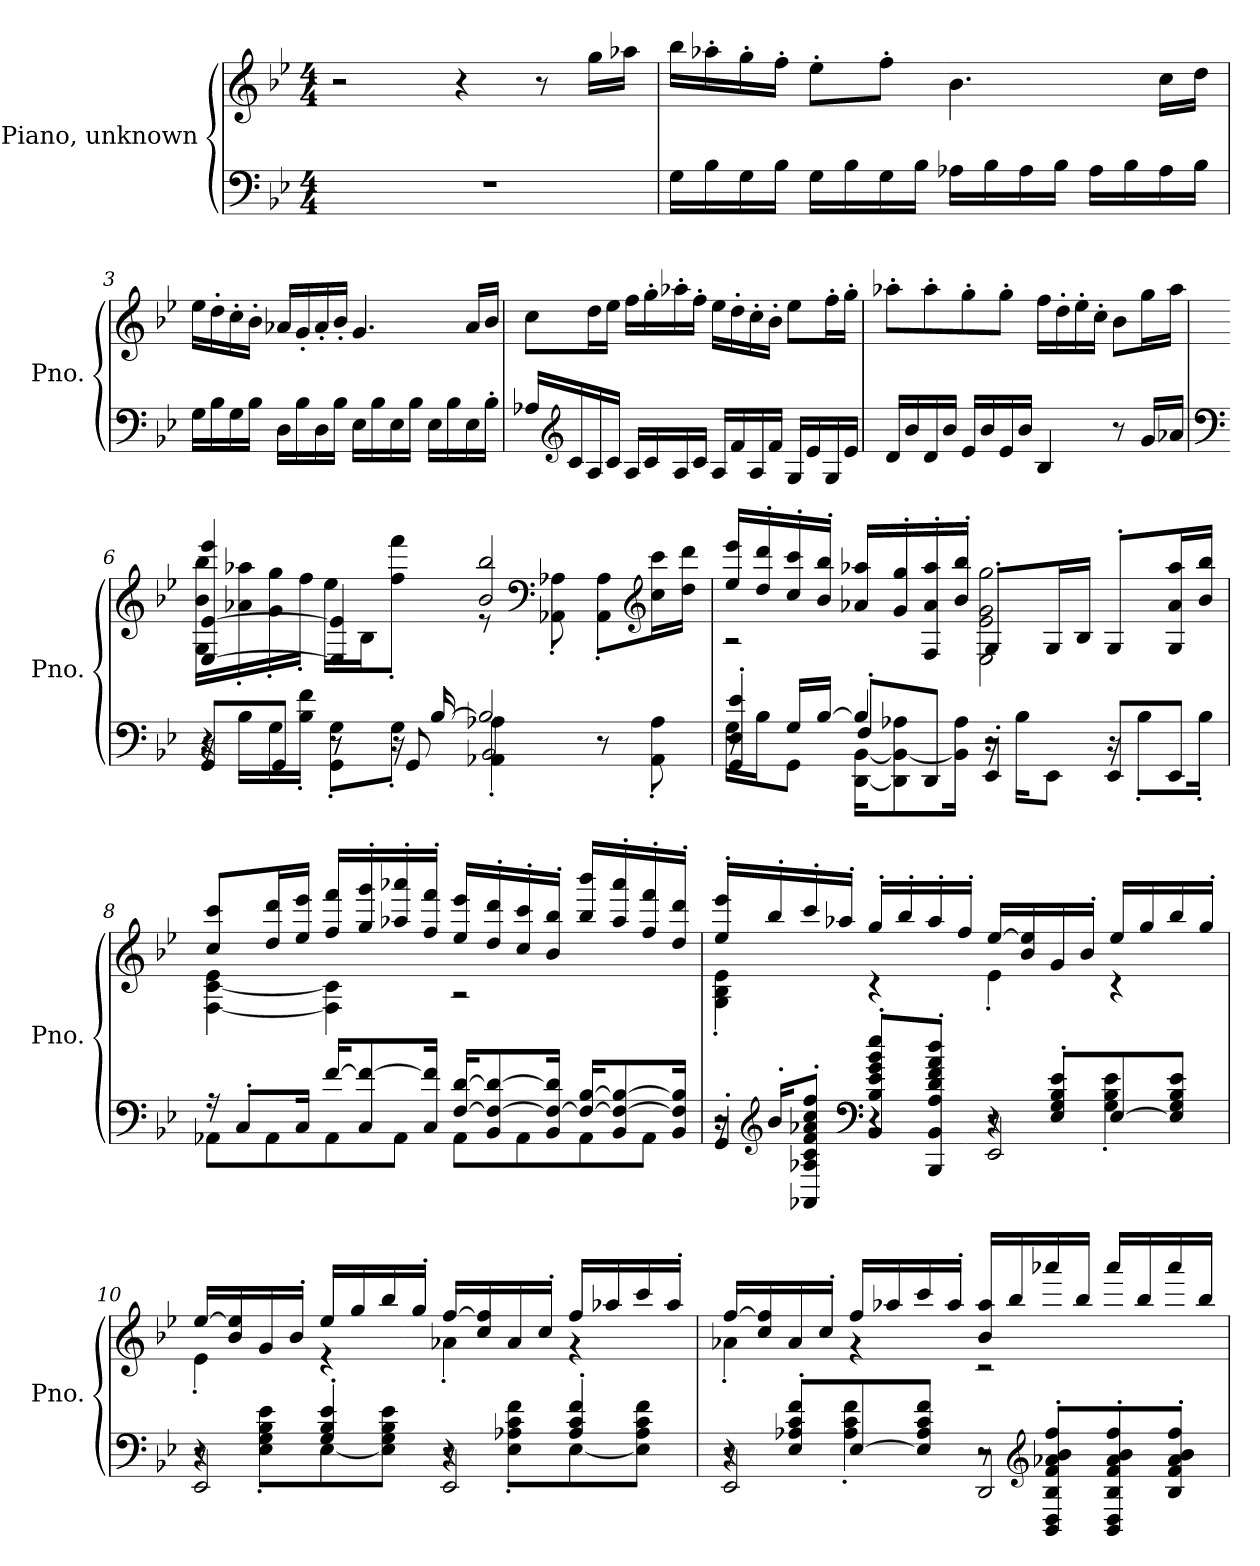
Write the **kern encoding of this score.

**kern	**kern
*part1	*part1
*staff2	*staff1
*I"Piano, unknown	*
*I'Pno.	*
*clefF4	*clefG2
*k[b-e-]	*k[b-e-]
*M4/4	*M4/4
*MM120	*MM120
=1	=1
1r	2r
.	4r
.	8r
.	16gg\LL
.	16aa-X\JJ
=2	=2
16G\LL	16bb-\LL
16B-\	16aa-X'\
16G\	16gg'\
16B-\JJ	16ff'\JJ
16G\LL	8ee-'\L
16B-\	.
16G\	8ff'\J
16B-\JJ	.
16A-X\LL	4.b-\
16B-\	.
16A-\	.
16B-\JJ	.
16A-\LL	.
16B-\	.
16A-\	16cc\LL
16B-\JJ	16dd\JJ
=3	=3
16G\LL	16ee-\LL
16B-\	16dd'\
16G\	16cc'\
16B-\JJ	16b-'\JJ
16D\LL	16a-X/LL
16B-\	16g'/
16D\	16a-'/
16B-\JJ	16b-'/JJ
16E-\LL	4.g/
16B-\	.
16E-\	.
16B-\JJ	.
16E-\LL	.
16B-\	.
16E-\	16a-/LL
16B-'\JJ	16b-/JJ
!!LO:LB:g=z
=4	=4
16A-X/LL	8cc\L
*clefG2	*
16c/	.
16A-/	16dd\L
16c/JJ	16ee-\JJ
16A-/LL	16ff\LL
16c/	16gg'\
16A-/	16aa-X'\
16c/JJ	16ff'\JJ
16A-/LL	16ee-\LL
16f/	16dd'\
16A-/	16cc'\
16f/JJ	16b-'\JJ
16G/LL	8ee-\L
16e-/	.
16G/	16ff'\L
16e-/JJ	16gg'\JJ
=5	=5
16d/LL	8aa-X'\L
16b-/	.
16d/	8aa-'\
16b-/JJ	.
16e-/LL	8gg'\
16b-/	.
16e-/	8gg'\J
16b-/JJ	.
4B-/	16ff\LL
.	16dd'\
.	16ee-'\
.	16cc'\JJ
8r	8b-\L
16g/LL	16gg\L
16a-X/JJ	16aa-\JJ
!!LO:LB:g=z
=6	=6
*clefF4	*
*^	*^
*	*^	*	*
4r	16r	8GG/L	[4E-/ [4e-/ 4eee-/	16G\ 16b-\ 16bb-\LL
.	16B-\LL	.	.	16a-X\' 16aa-X\'
.	16G\	8GG/J	.	16g\' 16gg\'
.	16B-\' 16f\'JJ	.	.	16ff'\JJ
8r	8GG\' 8G\'L	8r	4E-/] 4e-/]	16ee-\LL
.	.	.	.	16B-\J
16r	8G'\J	8GG/	.	8ff\' 8fff\'J
[16B-/	.	.	.	.
2B-/]	4AA-X\' 4A-X\'	2BB-/	2b-/ 2bb-/	8r
*	*	*	*clefF4	*
.	.	.	.	8AA-X\' 8A-X\'
.	8r	.	.	8AA-\' 8A-\'L
*	*	*	*clefG2	*
.	8AA-\' 8A-\'	.	.	16cc\ 16ccc\L
.	.	.	.	16dd\ 16ddd\JJ
=7	=7	=7	=7	=7
8r	16G\LL	4GG/' 4E-/' 4e-/'	16ee-/ 16eee-/LL	2r
.	16B-\J	.	16dd/' 16ddd/'	.
16G/LL	8GG\J	.	16cc/' 16ccc/'	.
[16B-/JJ	.	.	16b-/' 16bb-/'JJ	.
4B-/]	[16DD\ [16BB-\KL	8F'/L	16a-X/ 16aa-X/LL	.
.	8DD\] 8BB-\_ 8A-X\	.	16g/' 16gg/'	.
.	.	8DD/J	16F/' 16a-/' 16aa-/'	.
.	16BB-\] 16A-\Jk	.	16b-/' 16bb-/'JJ	.
2r	16r	4EE-'/	8G'/L	2E-\ 2e-\ 2g\ 2gg\
.	16B-\KL	.	.	.
.	8EE-\J	.	16G/L	.
.	.	.	16B-/JJ	.
.	16r	8EE-/L	8G'/L	.
.	8B-'\L	.	.	.
.	.	8EE-/J	16G/ 16a-/ 16aa-/L	.
.	16B-'\Jk	.	16b-/ 16bb-/JJ	.
*	*v	*v	*	*
!!LO:LB:g=z	!!
=8	=8	=8	=8
16r	8AA-X\L	8cc/ 8ccc/L	[4F\ [4c\ 4e-\
8C'/L	.	.	.
.	8AA-\	16dd/ 16ddd/L	.
16C/Jk	.	16ee-/ 16eee-/JJ	.
[16f/KL	8AA-\	16ff/ 16fff/LL	4F\] 4c\]
8C/ 8f/_	.	16gg/' 16ggg/'	.
.	8AA-\J	16aa-X/' 16aaa-X/'	.
16C/ 16f/]Jk	.	16ff/' 16fff/'JJ	.
[16F/ [16d/KL	8AA-\L	16ee-/ 16eee-/LL	2r
8BB-/ 8F/_ 8d/_	.	16dd/' 16ddd/'	.
.	8AA-\	16cc/' 16ccc/'	.
16BB-/ 16F/_ 16d/]Jk	.	16b-/' 16bb-/'JJ	.
16F/_ [16B-/KL	8AA-\	16bb-/ 16bbb-/LL	.
8BB-/ 8F/_ 8B-/_	.	16aa-/' 16aaa-/'	.
.	8AA-\J	16ff/' 16fff/'	.
16BB-/ 16F/] 16B-/]Jk	.	16dd/' 16ddd/'JJ	.
!!LO:LB:g=z	!!
=9	=9	=9	=9
*	*^	*	*
16r	2r	4GG'/	16ee-/' 16eee-/'LL	4G\' 4B-\' 4e-\'
*clefG2	*	*	*	*
16b-'/KL	.	.	16bb-'/	.
8AA-X/' 8A-X/' 8c/' 8f/' 8a-X/' 8cc/' 8ff/'J	.	.	16ccc'/	.
.	.	.	16aa-X'/JJ	.
*clefF4	*	*	*	*
8BB-/' 8B-/' 8e-/' 8g/' 8b-/' 8ee-/'L	.	4r	16gg'/LL	4r
.	.	.	16bb-'/	.
8BBB-/' 8BB-/' 8A-/' 8d/' 8f/' 8a-/' 8dd/'J	.	.	16aa-'/	.
.	.	.	16ff'/JJ	.
8r	4r	2EE-/	[16ee-/LL	4e-'\
.	.	.	16b-/ 16ee-/]	.
8E-/' 8G/' 8B-/' 8e-/'L	.	.	16g/	.
.	.	.	16b-'/JJ	.
[8E-/	4G\' 4B-\' 4e-\'	.	16ee-/LL	4r
.	.	.	16gg/	.
8E-/] 8G/ 8B-/ 8e-/J	.	.	16bb-/	.
.	.	.	16gg'/JJ	.
=10	=10	=10	=10	=10
4r	8r	2EE-/	[16ee-/LL	4e-'\
.	.	.	16b-/ 16ee-/]	.
.	8E-\' 8G\' 8B-\' 8e-\'L	.	16g/	.
.	.	.	16b-'/JJ	.
4G/' 4B-/' 4e-/'	[8E-\	.	16ee-/LL	4r
.	.	.	16gg/	.
.	8E-\] 8G\ 8B-\ 8e-\J	.	16bb-/	.
.	.	.	16gg'/JJ	.
4r	8r	2EE-/	[16ff/LL	4a-X'\
.	.	.	16cc/ 16ff/]	.
.	8E-\' 8A-X\' 8c\' 8f\'L	.	16a-/	.
.	.	.	16cc'/JJ	.
4A-/' 4c/' 4f/'	[8E-\	.	16ff/LL	4r
.	.	.	16aa-X/	.
.	8E-\] 8A-\ 8c\ 8f\J	.	16ccc/	.
.	.	.	16aa-'/JJ	.
!!LO:LB:g=z	!!
=11	=11	=11	=11	=11
8r	4r	2EE-/	[16ff/LL	4a-X'\
.	.	.	16cc/ 16ff/]	.
8E-/' 8A-X/' 8c/' 8f/'L	.	.	16a-/	.
.	.	.	16cc'/JJ	.
[8E-/	4A-\' 4c\' 4f\'	.	16ff/LL	4r
.	.	.	16aa-X/	.
8E-/] 8A-/ 8c/ 8f/J	.	.	16ccc/	.
.	.	.	16aa-'/JJ	.
8r	2r	2DD/	16b-/ 16aa-/LL	2r
.	.	.	16bb-/	.
*clefG2	*	*	*	*
8BB-/' 8D/' 8B-/' 8f/' 8a-X/' 8b-/' 8ff/'L	.	.	16aaa-X/	.
.	.	.	16bb-/JJ	.
8BB-/' 8D/' 8B-/' 8f/' 8a-/' 8b-/' 8ff/'	.	.	16aaa-/LL	.
.	.	.	16bb-/	.
8B-/' 8f/' 8a-/' 8b-/' 8ff/'J	.	.	16aaa-/	.
.	.	.	16bb-/JJ	.
*v	*v	*v	*	*
*	*v	*v
=	=
*-	*-
